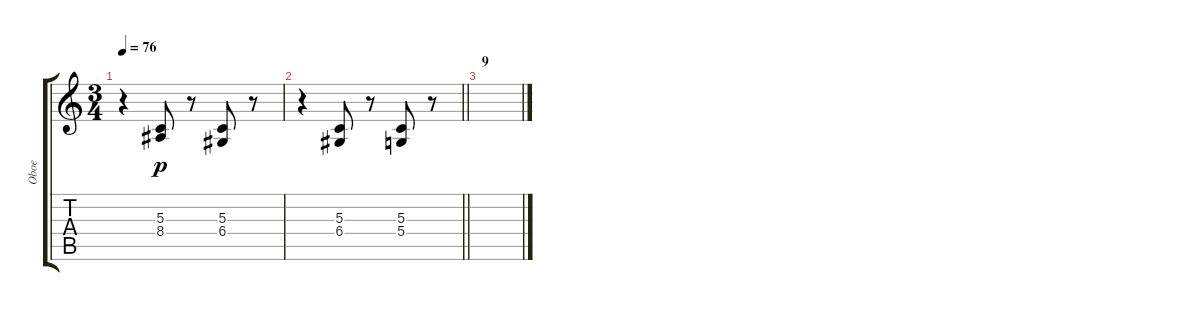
\track ("Oboe" "Oboe") {instrument oboe}
\staff {score tabs}
\tuning (E4 B3 G3 D3 A2 E2) {hide}
\ts (3 4)
\tempo 76
\clef g2
\ks c
r.4{dy p} (5.3 8.4).8 r.8 (5.3 6.4).8 r.8 |
\barLineRight lightlight
r.4 (5.3 6.4).8 r.8 (5.3 5.4).8 r.8 |
\section ("" "9")
